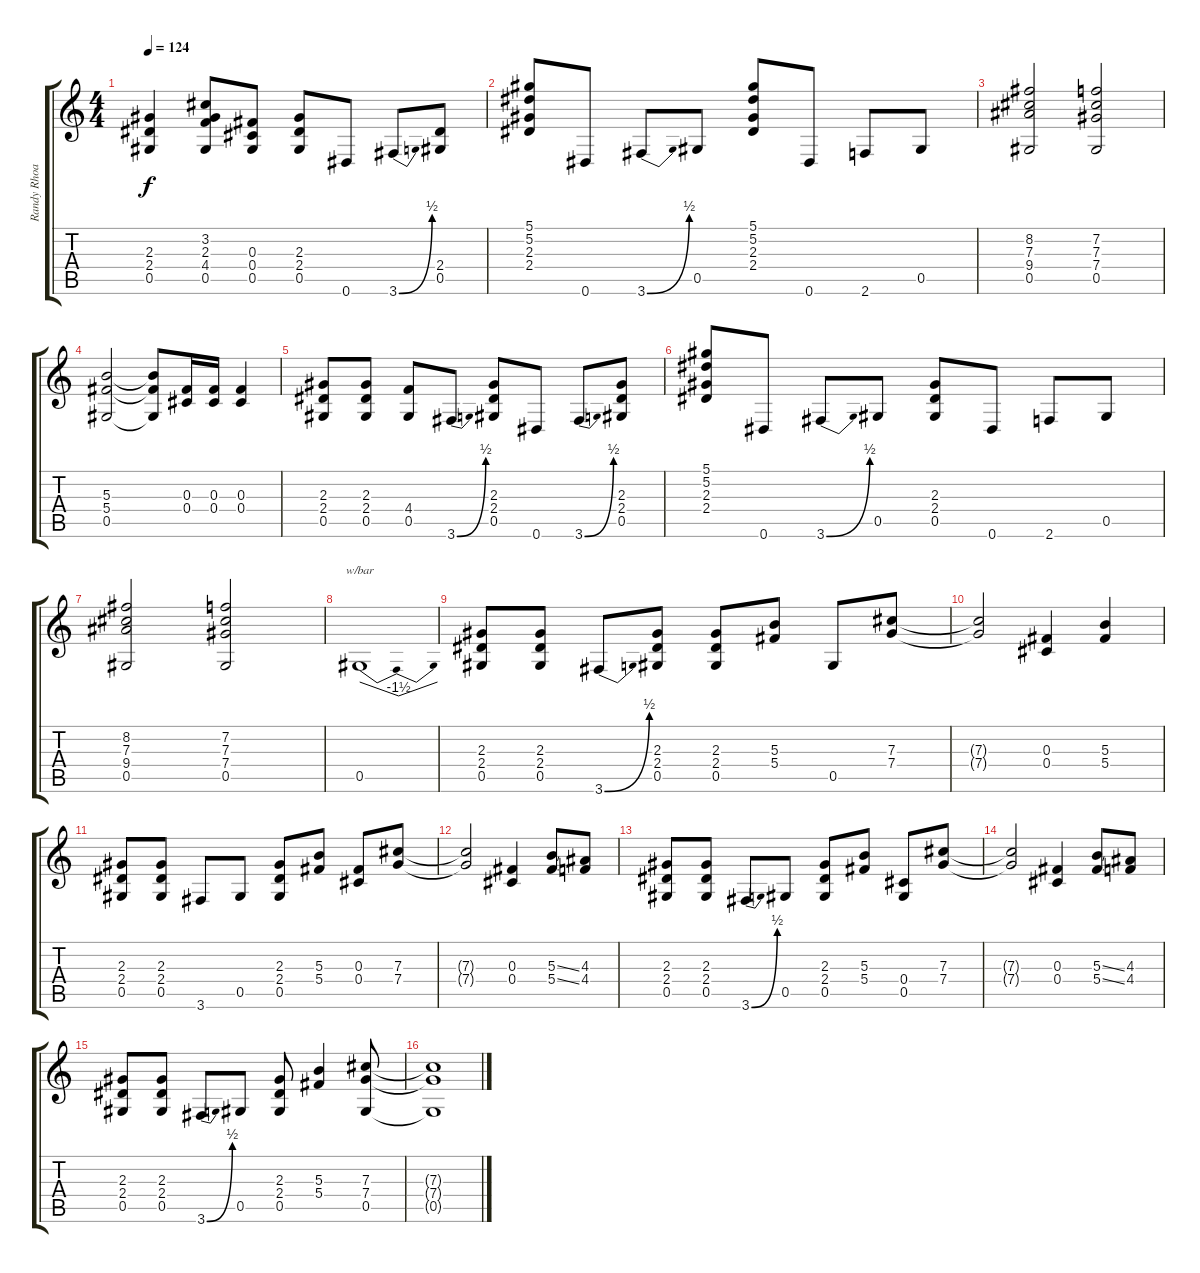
\track ("Randy Rhoads" "Randy Rhoa") {instrument overdrivenguitar}
\staff {score tabs}
\tuning (Eb4 Bb3 Gb3 Db3 Ab2 Eb2) {hide}
\ts (4 4)
\tempo 124
\clef g2
\ks c
(2.3 2.4 0.5).4{dy f} (3.2 2.3 4.4 0.5).8 (0.3 0.4 0.5).8 (2.3 2.4 0.5).8 0.6.8 3.6{be (bend 0 0 60 2)}.8 (2.4 0.5).8 |
(5.1 5.2 2.3 2.4).8 0.6.8 3.6{be (bend 0 0 60 2)}.8 0.5.8 (5.1 5.2 2.3 2.4).8 0.6.8 2.6.8 0.5.8 |
(8.2 7.3 9.4 0.5).2 (7.2 7.3 7.4 0.5).2 |
(5.3 5.4 0.5).2 (5.3{t} 5.4{t} 0.5{t}).8 (0.3 0.4).16 (0.3 0.4).16 (0.3 0.4).4 |
(2.3 2.4 0.5).8 (2.3 2.4 0.5).8 (4.4 0.5).8 3.6{be (bend 0 0 60 2)}.8 (2.3 2.4 0.5).8 0.6.8 3.6{be (bend 0 0 60 2)}.8 (2.3 2.4 0.5).8 |
(5.1 5.2 2.3 2.4).8 0.6.8 3.6{be (bend 0 0 60 2)}.8 0.5.8 (2.3 2.4 0.5).8 0.6.8 2.6.8 0.5.8 |
(8.2 7.3 9.4 0.5).2 (7.2 7.3 7.4 0.5).2 |
0.5.1{tbe (dip default 0 0 30 -6 60 0)} |
(2.3 2.4 0.5).8 (2.3 2.4 0.5).8 3.6{be (bend 0 0 60 2)}.8 (2.3 2.4 0.5).8 (2.3 2.4 0.5).8 (5.3 5.4).8 0.5.8 (7.3 7.4).8 |
(7.3{t} 7.4{t}).2 (0.3 0.4).4 (5.3 5.4).4 |
(2.3 2.4 0.5).8 (2.3 2.4 0.5).8 3.6.8 0.5.8 (2.3 2.4 0.5).8 (5.3 5.4).8 (0.3 0.4).8 (7.3 7.4).8 |
(7.3{t} 7.4{t}).2 (0.3 0.4).4 (5.3{ss} 5.4{ss}).8 (4.3 4.4).8 |
(2.3 2.4 0.5).8 (2.3 2.4 0.5).8 3.6{be (bend 0 0 60 2)}.8 0.5.8 (2.3 2.4 0.5).8 (5.3 5.4).8 (0.4 0.5).8 (7.3 7.4).8 |
(7.3{t} 7.4{t}).2 (0.3 0.4).4 (5.3{ss} 5.4{ss}).8 (4.3 4.4).8 |
(2.3 2.4 0.5).8 (2.3 2.4 0.5).8 3.6{be (bend 0 0 60 2)}.8 0.5.8 (2.3 2.4 0.5).8 (5.3 5.4).4 (7.3 7.4 0.5).8 |
(7.3{t} 7.4{t} 0.5{t}).1
